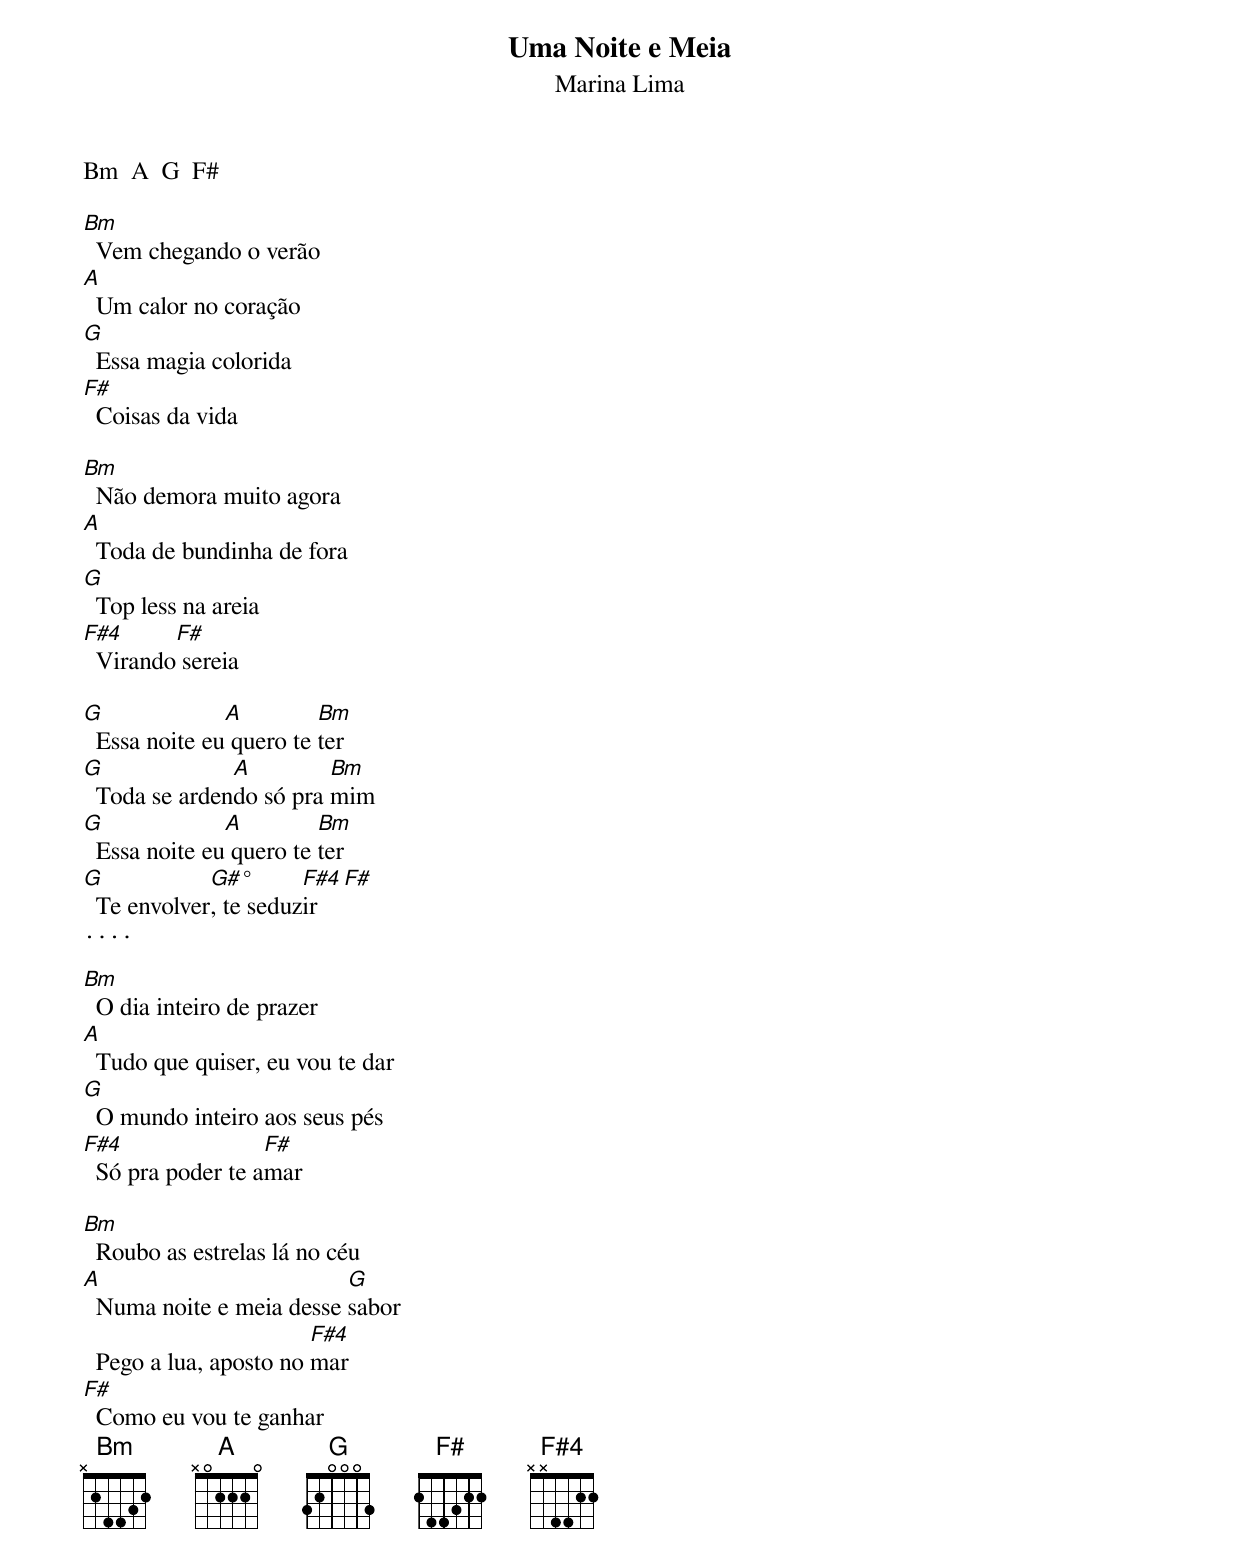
Uma Noite e Meia
Marina Lima

Bm  A  G  F#

Bm
  Vem chegando o verão
A
  Um calor no coração
G
  Essa magia colorida
F#
  Coisas da vida

Bm
  Não demora muito agora
A
  Toda de bundinha de fora
G
  Top less na areia
F#4      F#
  Virando sereia

G              A         Bm
  Essa noite eu quero te ter
G              A         Bm
  Toda se ardendo só pra mim
G              A         Bm
  Essa noite eu quero te ter
G            G#°       F#4   F#
  Te envolver, te seduzir
....

Bm
  O dia inteiro de prazer
A
  Tudo que quiser, eu vou te dar
G
  O mundo inteiro aos seus pés
F#4                F#
  Só pra poder te amar

Bm
  Roubo as estrelas lá no céu
A                         G
  Numa noite e meia desse sabor
                        F#4
  Pego a lua, aposto no mar
F#
  Como eu vou te ganhar
